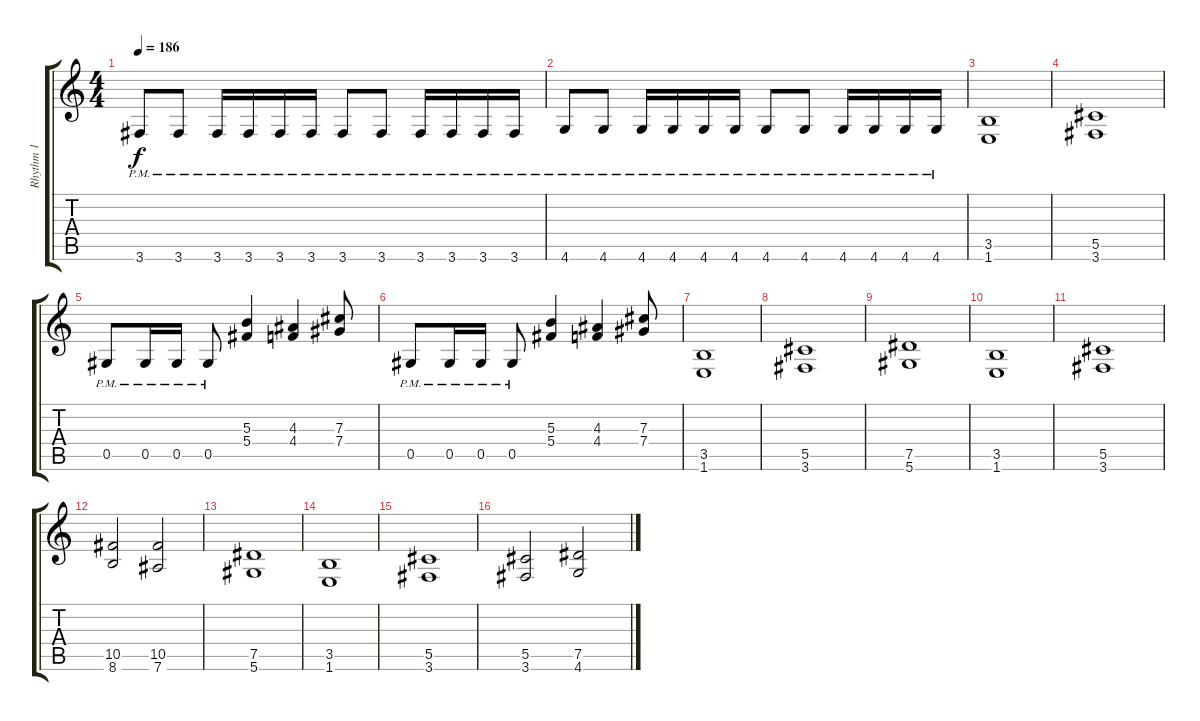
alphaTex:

\track ("Rhythm 1" "Rhythm 1") {instrument distortionguitar}
\staff {score tabs}
\tuning (Eb4 Bb3 Gb3 Db3 Ab2 Eb2) {hide}
\ts (4 4)
\tempo 186
\clef g2
\ks c
3.6{pm}.8{dy f} 3.6{pm}.8 3.6{pm}.16 3.6{pm}.16 3.6{pm}.16 3.6{pm}.16 3.6{pm}.8 3.6{pm}.8 3.6{pm}.16 3.6{pm}.16 3.6{pm}.16 3.6{pm}.16 |
4.6{pm}.8 4.6{pm}.8 4.6{pm}.16 4.6{pm}.16 4.6{pm}.16 4.6{pm}.16 4.6{pm}.8 4.6{pm}.8 4.6{pm}.16 4.6{pm}.16 4.6{pm}.16 4.6{pm}.16 |
(3.5 1.6).1 |
(5.5 3.6).1 |
0.5{pm}.8 0.5{pm}.16 0.5{pm}.16 0.5{pm}.8 (5.3 5.4).4 (4.3 4.4).4 (7.3 7.4).8 |
0.5{pm}.8 0.5{pm}.16 0.5{pm}.16 0.5{pm}.8 (5.3 5.4).4 (4.3 4.4).4 (7.3 7.4).8 |
(3.5 1.6).1 |
(5.5 3.6).1 |
(7.5 5.6).1 |
(3.5 1.6).1 |
(5.5 3.6).1 |
(10.5 8.6).2 (10.5 7.6).2 |
(7.5 5.6).1 |
(3.5 1.6).1 |
(5.5 3.6).1 |
(5.5 3.6).2 (7.5 4.6).2
